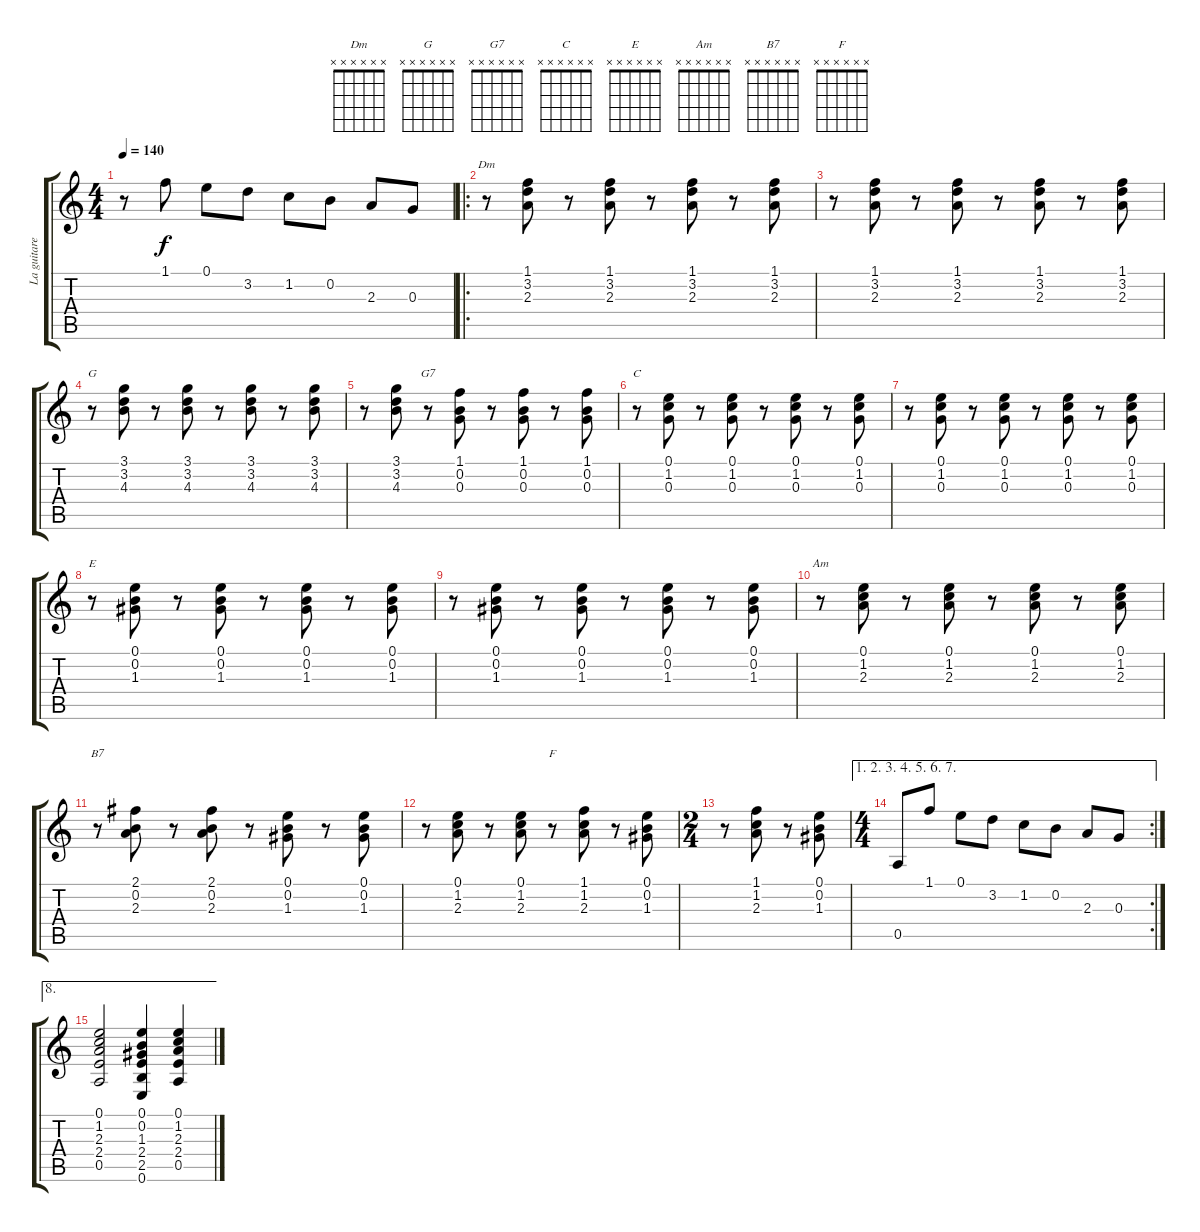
\track ("La guitare de Maxime" "La guitare") {instrument acousticguitarsteel}
\staff {score tabs}
\tuning (E4 B3 G3 D3 A2 E2) {hide}
\chord ("Dm" x x x x x x)
\chord ("G" x x x x x x)
\chord ("G7" x x x x x x)
\chord ("C" x x x x x x)
\chord ("E" x x x x x x)
\chord ("Am" x x x x x x)
\chord ("B7" x x x x x x)
\chord ("F" x x x x x x)
\ts (4 4)
\tempo 140
\clef g2
\ks c
r.8{dy f instrument acousticguitarsteel} 1.1.8 0.1.8 3.2.8 1.2.8 0.2.8 2.3.8 0.3.8 |
\ro
r.8{ch "Dm"} (1.1 3.2 2.3).8 r.8 (1.1 3.2 2.3).8 r.8 (1.1 3.2 2.3).8 r.8 (1.1 3.2 2.3).8 |
r.8 (1.1 3.2 2.3).8 r.8 (1.1 3.2 2.3).8 r.8 (1.1 3.2 2.3).8 r.8 (1.1 3.2 2.3).8 |
r.8{ch "G"} (3.1 3.2 4.3).8 r.8 (3.1 3.2 4.3).8 r.8 (3.1 3.2 4.3).8 r.8 (3.1 3.2 4.3).8 |
r.8 (3.1 3.2 4.3).8 r.8{ch "G7"} (1.1 0.2 0.3).8 r.8 (1.1 0.2 0.3).8 r.8 (1.1 0.2 0.3).8 |
r.8{ch "C"} (0.1 1.2 0.3).8 r.8 (0.1 1.2 0.3).8 r.8 (0.1 1.2 0.3).8 r.8 (0.1 1.2 0.3).8 |
r.8 (0.1 1.2 0.3).8 r.8 (0.1 1.2 0.3).8 r.8 (0.1 1.2 0.3).8 r.8 (0.1 1.2 0.3).8 |
r.8{ch "E"} (0.1 0.2 1.3).8 r.8 (0.1 0.2 1.3).8 r.8 (0.1 0.2 1.3).8 r.8 (0.1 0.2 1.3).8 |
r.8 (0.1 0.2 1.3).8 r.8 (0.1 0.2 1.3).8 r.8 (0.1 0.2 1.3).8 r.8 (0.1 0.2 1.3).8 |
r.8{ch "Am"} (0.1 1.2 2.3).8 r.8 (0.1 1.2 2.3).8 r.8 (0.1 1.2 2.3).8 r.8 (0.1 1.2 2.3).8 |
r.8{ch "B7"} (2.1 0.2 2.3).8 r.8 (2.1 0.2 2.3).8 r.8 (0.1 0.2 1.3).8 r.8 (0.1 0.2 1.3).8 |
r.8 (0.1 1.2 2.3).8 r.8 (0.1 1.2 2.3).8 r.8{ch "F"} (1.1 1.2 2.3).8 r.8 (0.1 0.2 1.3).8 |
\ts (2 4)
r.8 (1.1 1.2 2.3).8 r.8 (0.1 0.2 1.3).8 |
\ae (1 2 3 4 5 6 7)
\rc 2
\ts (4 4)
0.5.8 1.1.8 0.1.8 3.2.8 1.2.8 0.2.8 2.3.8 0.3.8 |
\ae 8
(0.1 1.2 2.3 2.4 0.5).2 (0.1 0.2 1.3 2.4 2.5 0.6).4 (0.1 1.2 2.3 2.4 0.5).4
